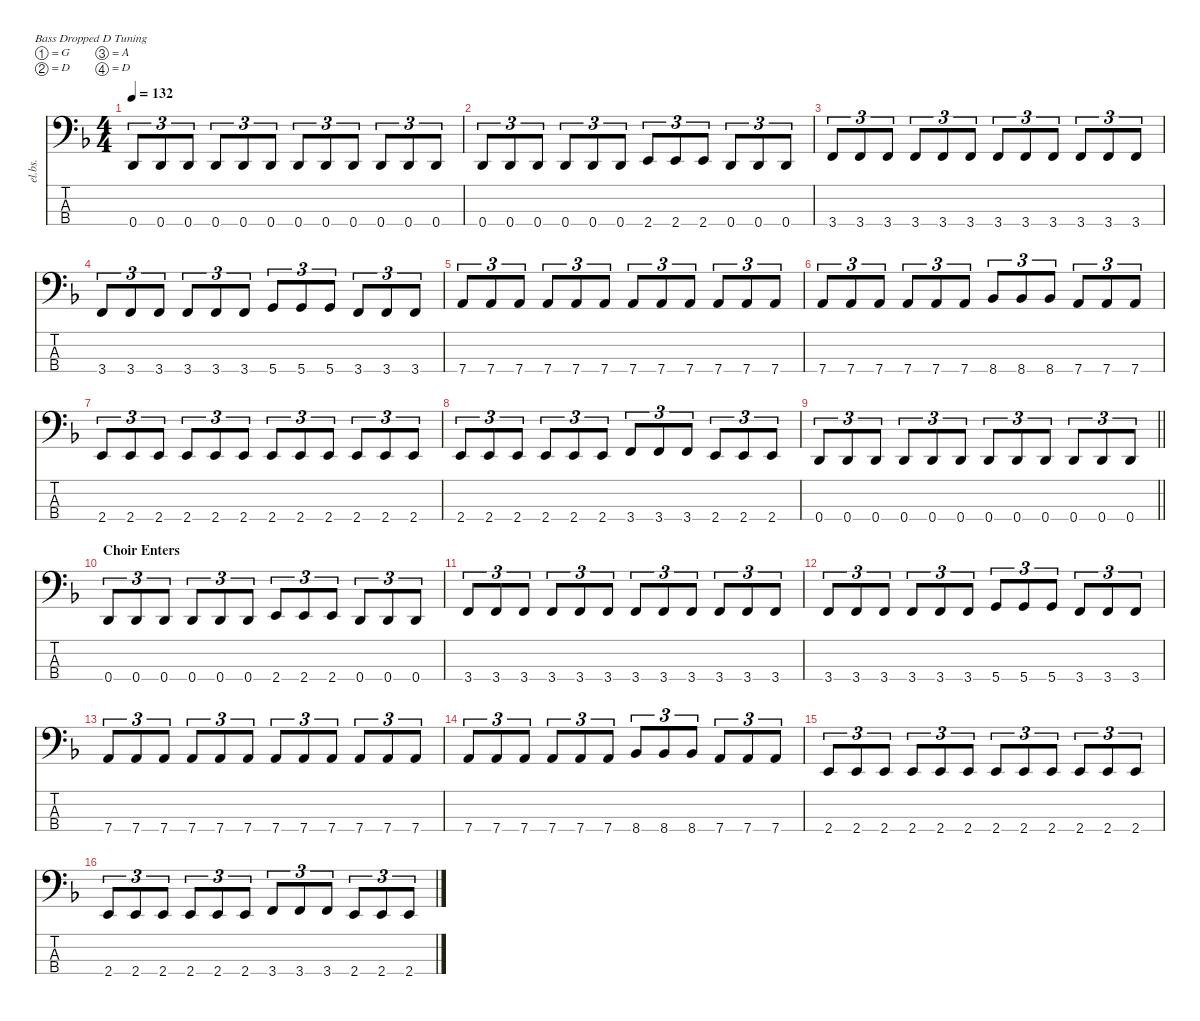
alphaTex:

\defaultSystemsLayout 4
\hideDynamics
\bracketExtendMode nobrackets
\otherSystemsTrackNameOrientation horizontal
\track ("Bass" "el.bs.") {instrument electricbassfinger}
\staff {score tabs}
\tuning (G2 D2 A1 D1)
\ts (4 4)
\tempo 132
\clef f4
\ks dminor
0.4{acc forcenatural}.8{tu (3 2) dy f} 0.4{acc forcenatural}.8{tu (3 2)} 0.4{acc forcenatural}.8{tu (3 2)} 0.4{acc forcenatural}.8{tu (3 2)} 0.4{acc forcenatural}.8{tu (3 2)} 0.4{acc forcenatural}.8{tu (3 2)} 0.4{acc forcenatural}.8{tu (3 2)} 0.4{acc forcenatural}.8{tu (3 2)} 0.4{acc forcenatural}.8{tu (3 2)} 0.4{acc forcenatural}.8{tu (3 2)} 0.4{acc forcenatural}.8{tu (3 2)} 0.4{acc forcenatural}.8{tu (3 2)} |
0.4{acc forcenatural}.8{tu (3 2)} 0.4{acc forcenatural}.8{tu (3 2)} 0.4{acc forcenatural}.8{tu (3 2)} 0.4{acc forcenatural}.8{tu (3 2)} 0.4{acc forcenatural}.8{tu (3 2)} 0.4{acc forcenatural}.8{tu (3 2)} 2.4{acc forcenatural}.8{tu (3 2)} 2.4{acc forcenatural}.8{tu (3 2)} 2.4{acc forcenatural}.8{tu (3 2)} 0.4{acc forcenatural}.8{tu (3 2)} 0.4{acc forcenatural}.8{tu (3 2)} 0.4{acc forcenatural}.8{tu (3 2)} |
3.4{acc forcenatural}.8{tu (3 2)} 3.4{acc forcenatural}.8{tu (3 2)} 3.4{acc forcenatural}.8{tu (3 2)} 3.4{acc forcenatural}.8{tu (3 2)} 3.4{acc forcenatural}.8{tu (3 2)} 3.4{acc forcenatural}.8{tu (3 2)} 3.4{acc forcenatural}.8{tu (3 2)} 3.4{acc forcenatural}.8{tu (3 2)} 3.4{acc forcenatural}.8{tu (3 2)} 3.4{acc forcenatural}.8{tu (3 2)} 3.4{acc forcenatural}.8{tu (3 2)} 3.4{acc forcenatural}.8{tu (3 2)} |
3.4{acc forcenatural}.8{tu (3 2)} 3.4{acc forcenatural}.8{tu (3 2)} 3.4{acc forcenatural}.8{tu (3 2)} 3.4{acc forcenatural}.8{tu (3 2)} 3.4{acc forcenatural}.8{tu (3 2)} 3.4{acc forcenatural}.8{tu (3 2)} 5.4{acc forcenatural}.8{tu (3 2)} 5.4{acc forcenatural}.8{tu (3 2)} 5.4{acc forcenatural}.8{tu (3 2)} 3.4{acc forcenatural}.8{tu (3 2)} 3.4{acc forcenatural}.8{tu (3 2)} 3.4{acc forcenatural}.8{tu (3 2)} |
7.4{acc forcenatural}.8{tu (3 2)} 7.4{acc forcenatural}.8{tu (3 2)} 7.4{acc forcenatural}.8{tu (3 2)} 7.4{acc forcenatural}.8{tu (3 2)} 7.4{acc forcenatural}.8{tu (3 2)} 7.4{acc forcenatural}.8{tu (3 2)} 7.4{acc forcenatural}.8{tu (3 2)} 7.4{acc forcenatural}.8{tu (3 2)} 7.4{acc forcenatural}.8{tu (3 2)} 7.4{acc forcenatural}.8{tu (3 2)} 7.4{acc forcenatural}.8{tu (3 2)} 7.4{acc forcenatural}.8{tu (3 2)} |
7.4{acc forcenatural}.8{tu (3 2)} 7.4{acc forcenatural}.8{tu (3 2)} 7.4{acc forcenatural}.8{tu (3 2)} 7.4{acc forcenatural}.8{tu (3 2)} 7.4{acc forcenatural}.8{tu (3 2)} 7.4{acc forcenatural}.8{tu (3 2)} 8.4{acc b}.8{tu (3 2)} 8.4{acc b}.8{tu (3 2)} 8.4{acc b}.8{tu (3 2)} 7.4{acc forcenatural}.8{tu (3 2)} 7.4{acc forcenatural}.8{tu (3 2)} 7.4{acc forcenatural}.8{tu (3 2)} |
2.4{acc forcenatural}.8{tu (3 2)} 2.4{acc forcenatural}.8{tu (3 2)} 2.4{acc forcenatural}.8{tu (3 2)} 2.4{acc forcenatural}.8{tu (3 2)} 2.4{acc forcenatural}.8{tu (3 2)} 2.4{acc forcenatural}.8{tu (3 2)} 2.4{acc forcenatural}.8{tu (3 2)} 2.4{acc forcenatural}.8{tu (3 2)} 2.4{acc forcenatural}.8{tu (3 2)} 2.4{acc forcenatural}.8{tu (3 2)} 2.4{acc forcenatural}.8{tu (3 2)} 2.4{acc forcenatural}.8{tu (3 2)} |
2.4{acc forcenatural}.8{tu (3 2)} 2.4{acc forcenatural}.8{tu (3 2)} 2.4{acc forcenatural}.8{tu (3 2)} 2.4{acc forcenatural}.8{tu (3 2)} 2.4{acc forcenatural}.8{tu (3 2)} 2.4{acc forcenatural}.8{tu (3 2)} 3.4{acc forcenatural}.8{tu (3 2)} 3.4{acc forcenatural}.8{tu (3 2)} 3.4{acc forcenatural}.8{tu (3 2)} 2.4{acc forcenatural}.8{tu (3 2)} 2.4{acc forcenatural}.8{tu (3 2)} 2.4{acc forcenatural}.8{tu (3 2)} |
\barLineRight lightlight
0.4{acc forcenatural}.8{tu (3 2)} 0.4{acc forcenatural}.8{tu (3 2)} 0.4{acc forcenatural}.8{tu (3 2)} 0.4{acc forcenatural}.8{tu (3 2)} 0.4{acc forcenatural}.8{tu (3 2)} 0.4{acc forcenatural}.8{tu (3 2)} 0.4{acc forcenatural}.8{tu (3 2)} 0.4{acc forcenatural}.8{tu (3 2)} 0.4{acc forcenatural}.8{tu (3 2)} 0.4{acc forcenatural}.8{tu (3 2)} 0.4{acc forcenatural}.8{tu (3 2)} 0.4{acc forcenatural}.8{tu (3 2)} |
\section ("" "Choir Enters")
0.4{acc forcenatural}.8{tu (3 2)} 0.4{acc forcenatural}.8{tu (3 2)} 0.4{acc forcenatural}.8{tu (3 2)} 0.4{acc forcenatural}.8{tu (3 2)} 0.4{acc forcenatural}.8{tu (3 2)} 0.4{acc forcenatural}.8{tu (3 2)} 2.4{acc forcenatural}.8{tu (3 2)} 2.4{acc forcenatural}.8{tu (3 2)} 2.4{acc forcenatural}.8{tu (3 2)} 0.4{acc forcenatural}.8{tu (3 2)} 0.4{acc forcenatural}.8{tu (3 2)} 0.4{acc forcenatural}.8{tu (3 2)} |
3.4{acc forcenatural}.8{tu (3 2)} 3.4{acc forcenatural}.8{tu (3 2)} 3.4{acc forcenatural}.8{tu (3 2)} 3.4{acc forcenatural}.8{tu (3 2)} 3.4{acc forcenatural}.8{tu (3 2)} 3.4{acc forcenatural}.8{tu (3 2)} 3.4{acc forcenatural}.8{tu (3 2)} 3.4{acc forcenatural}.8{tu (3 2)} 3.4{acc forcenatural}.8{tu (3 2)} 3.4{acc forcenatural}.8{tu (3 2)} 3.4{acc forcenatural}.8{tu (3 2)} 3.4{acc forcenatural}.8{tu (3 2)} |
3.4{acc forcenatural}.8{tu (3 2)} 3.4{acc forcenatural}.8{tu (3 2)} 3.4{acc forcenatural}.8{tu (3 2)} 3.4{acc forcenatural}.8{tu (3 2)} 3.4{acc forcenatural}.8{tu (3 2)} 3.4{acc forcenatural}.8{tu (3 2)} 5.4{acc forcenatural}.8{tu (3 2)} 5.4{acc forcenatural}.8{tu (3 2)} 5.4{acc forcenatural}.8{tu (3 2)} 3.4{acc forcenatural}.8{tu (3 2)} 3.4{acc forcenatural}.8{tu (3 2)} 3.4{acc forcenatural}.8{tu (3 2)} |
7.4{acc forcenatural}.8{tu (3 2)} 7.4{acc forcenatural}.8{tu (3 2)} 7.4{acc forcenatural}.8{tu (3 2)} 7.4{acc forcenatural}.8{tu (3 2)} 7.4{acc forcenatural}.8{tu (3 2)} 7.4{acc forcenatural}.8{tu (3 2)} 7.4{acc forcenatural}.8{tu (3 2)} 7.4{acc forcenatural}.8{tu (3 2)} 7.4{acc forcenatural}.8{tu (3 2)} 7.4{acc forcenatural}.8{tu (3 2)} 7.4{acc forcenatural}.8{tu (3 2)} 7.4{acc forcenatural}.8{tu (3 2)} |
7.4{acc forcenatural}.8{tu (3 2)} 7.4{acc forcenatural}.8{tu (3 2)} 7.4{acc forcenatural}.8{tu (3 2)} 7.4{acc forcenatural}.8{tu (3 2)} 7.4{acc forcenatural}.8{tu (3 2)} 7.4{acc forcenatural}.8{tu (3 2)} 8.4{acc b}.8{tu (3 2)} 8.4{acc b}.8{tu (3 2)} 8.4{acc b}.8{tu (3 2)} 7.4{acc forcenatural}.8{tu (3 2)} 7.4{acc forcenatural}.8{tu (3 2)} 7.4{acc forcenatural}.8{tu (3 2)} |
2.4{acc forcenatural}.8{tu (3 2)} 2.4{acc forcenatural}.8{tu (3 2)} 2.4{acc forcenatural}.8{tu (3 2)} 2.4{acc forcenatural}.8{tu (3 2)} 2.4{acc forcenatural}.8{tu (3 2)} 2.4{acc forcenatural}.8{tu (3 2)} 2.4{acc forcenatural}.8{tu (3 2)} 2.4{acc forcenatural}.8{tu (3 2)} 2.4{acc forcenatural}.8{tu (3 2)} 2.4{acc forcenatural}.8{tu (3 2)} 2.4{acc forcenatural}.8{tu (3 2)} 2.4{acc forcenatural}.8{tu (3 2)} |
2.4{acc forcenatural}.8{tu (3 2)} 2.4{acc forcenatural}.8{tu (3 2)} 2.4{acc forcenatural}.8{tu (3 2)} 2.4{acc forcenatural}.8{tu (3 2)} 2.4{acc forcenatural}.8{tu (3 2)} 2.4{acc forcenatural}.8{tu (3 2)} 3.4{acc forcenatural}.8{tu (3 2)} 3.4{acc forcenatural}.8{tu (3 2)} 3.4{acc forcenatural}.8{tu (3 2)} 2.4{acc forcenatural}.8{tu (3 2)} 2.4{acc forcenatural}.8{tu (3 2)} 2.4{acc forcenatural}.8{tu (3 2)}
